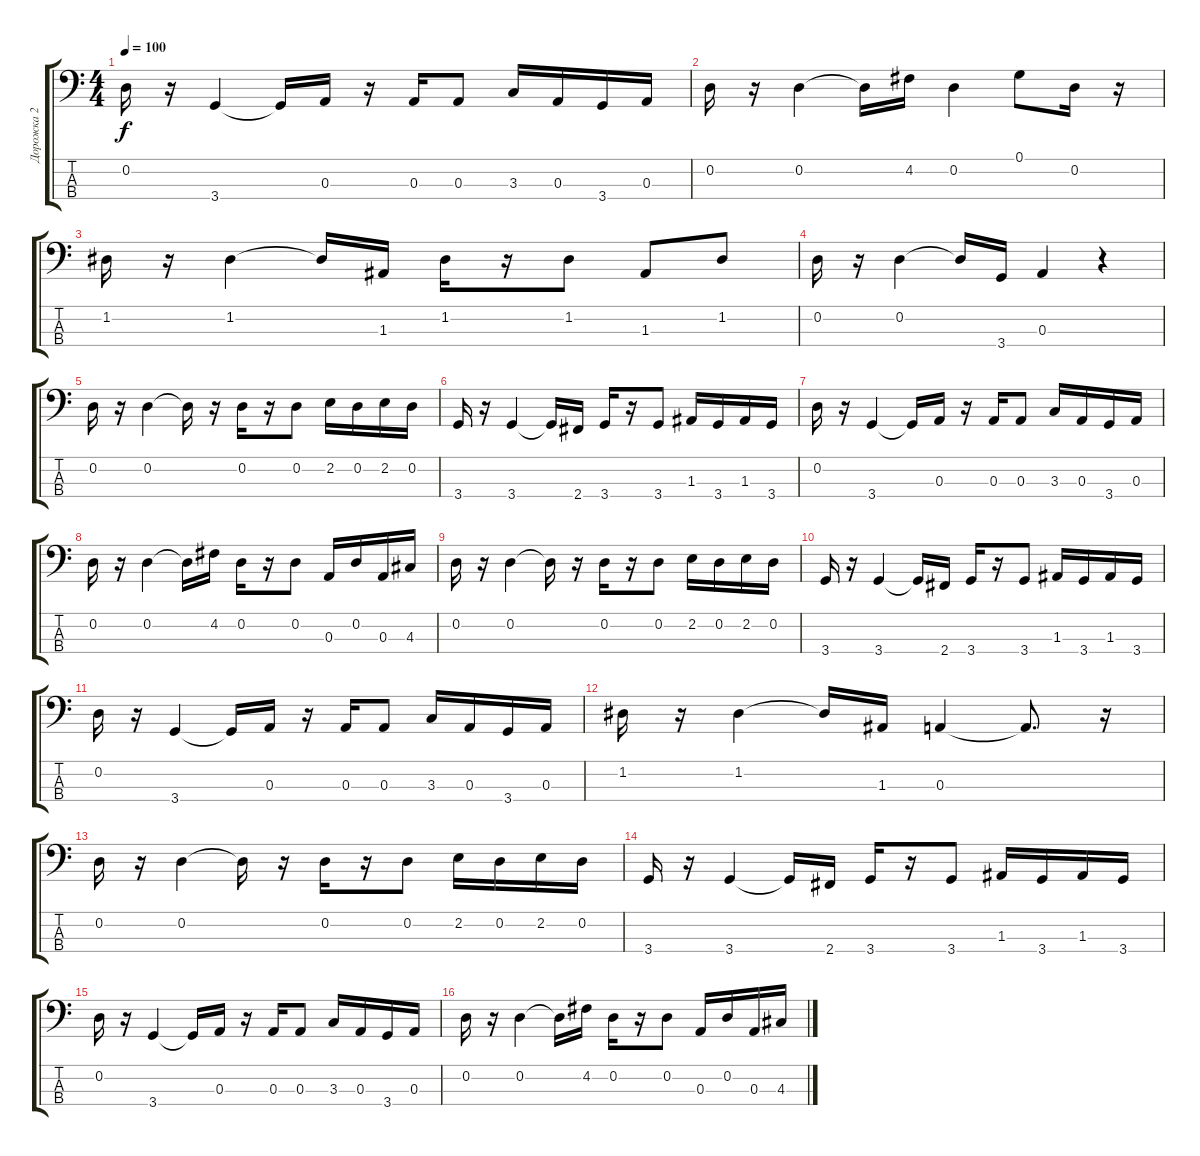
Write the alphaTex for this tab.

\track ("Дорожка 2" "Дорожка 2") {instrument electricbassfinger}
\staff {score tabs}
\tuning (G2 D2 A1 E1) {hide}
\ts (4 4)
\tempo 100
\clef f4
\ks c
0.2.16{dy f} r.16 3.4.4 3.4{t}.16 0.3.16 r.16 0.3.16 0.3.8 3.3.16 0.3.16 3.4.16 0.3.16 |
0.2.16 r.16 0.2.4 0.2{t}.16 4.2.16 0.2.4 0.1.8 0.2.16 r.16 |
1.2.16 r.16 1.2.4 1.2{t}.16 1.3.16 1.2.16 r.16 1.2.8 1.3.8 1.2.8 |
0.2.16 r.16 0.2.4 0.2{t}.16 3.4.16 0.3.4 r.4 |
0.2.16 r.16 0.2.4 0.2{t}.16 r.16 0.2.16 r.16 0.2.8 2.2.16 0.2.16 2.2.16 0.2.16 |
3.4.16 r.16 3.4.4 3.4{t}.16 2.4.16 3.4.16 r.16 3.4.8 1.3.16 3.4.16 1.3.16 3.4.16 |
0.2.16 r.16 3.4.4 3.4{t}.16 0.3.16 r.16 0.3.16 0.3.8 3.3.16 0.3.16 3.4.16 0.3.16 |
0.2.16 r.16 0.2.4 0.2{t}.16 4.2.16 0.2.16 r.16 0.2.8 0.3.16 0.2.16 0.3.16 4.3.16 |
0.2.16 r.16 0.2.4 0.2{t}.16 r.16 0.2.16 r.16 0.2.8 2.2.16 0.2.16 2.2.16 0.2.16 |
3.4.16 r.16 3.4.4 3.4{t}.16 2.4.16 3.4.16 r.16 3.4.8 1.3.16 3.4.16 1.3.16 3.4.16 |
0.2.16 r.16 3.4.4 3.4{t}.16 0.3.16 r.16 0.3.16 0.3.8 3.3.16 0.3.16 3.4.16 0.3.16 |
1.2.16 r.16 1.2.4 1.2{t}.16 1.3.16 0.3.4 0.3{t}.8{d} r.16 |
0.2.16 r.16 0.2.4 0.2{t}.16 r.16 0.2.16 r.16 0.2.8 2.2.16 0.2.16 2.2.16 0.2.16 |
3.4.16 r.16 3.4.4 3.4{t}.16 2.4.16 3.4.16 r.16 3.4.8 1.3.16 3.4.16 1.3.16 3.4.16 |
0.2.16 r.16 3.4.4 3.4{t}.16 0.3.16 r.16 0.3.16 0.3.8 3.3.16 0.3.16 3.4.16 0.3.16 |
0.2.16 r.16 0.2.4 0.2{t}.16 4.2.16 0.2.16 r.16 0.2.8 0.3.16 0.2.16 0.3.16 4.3.16
